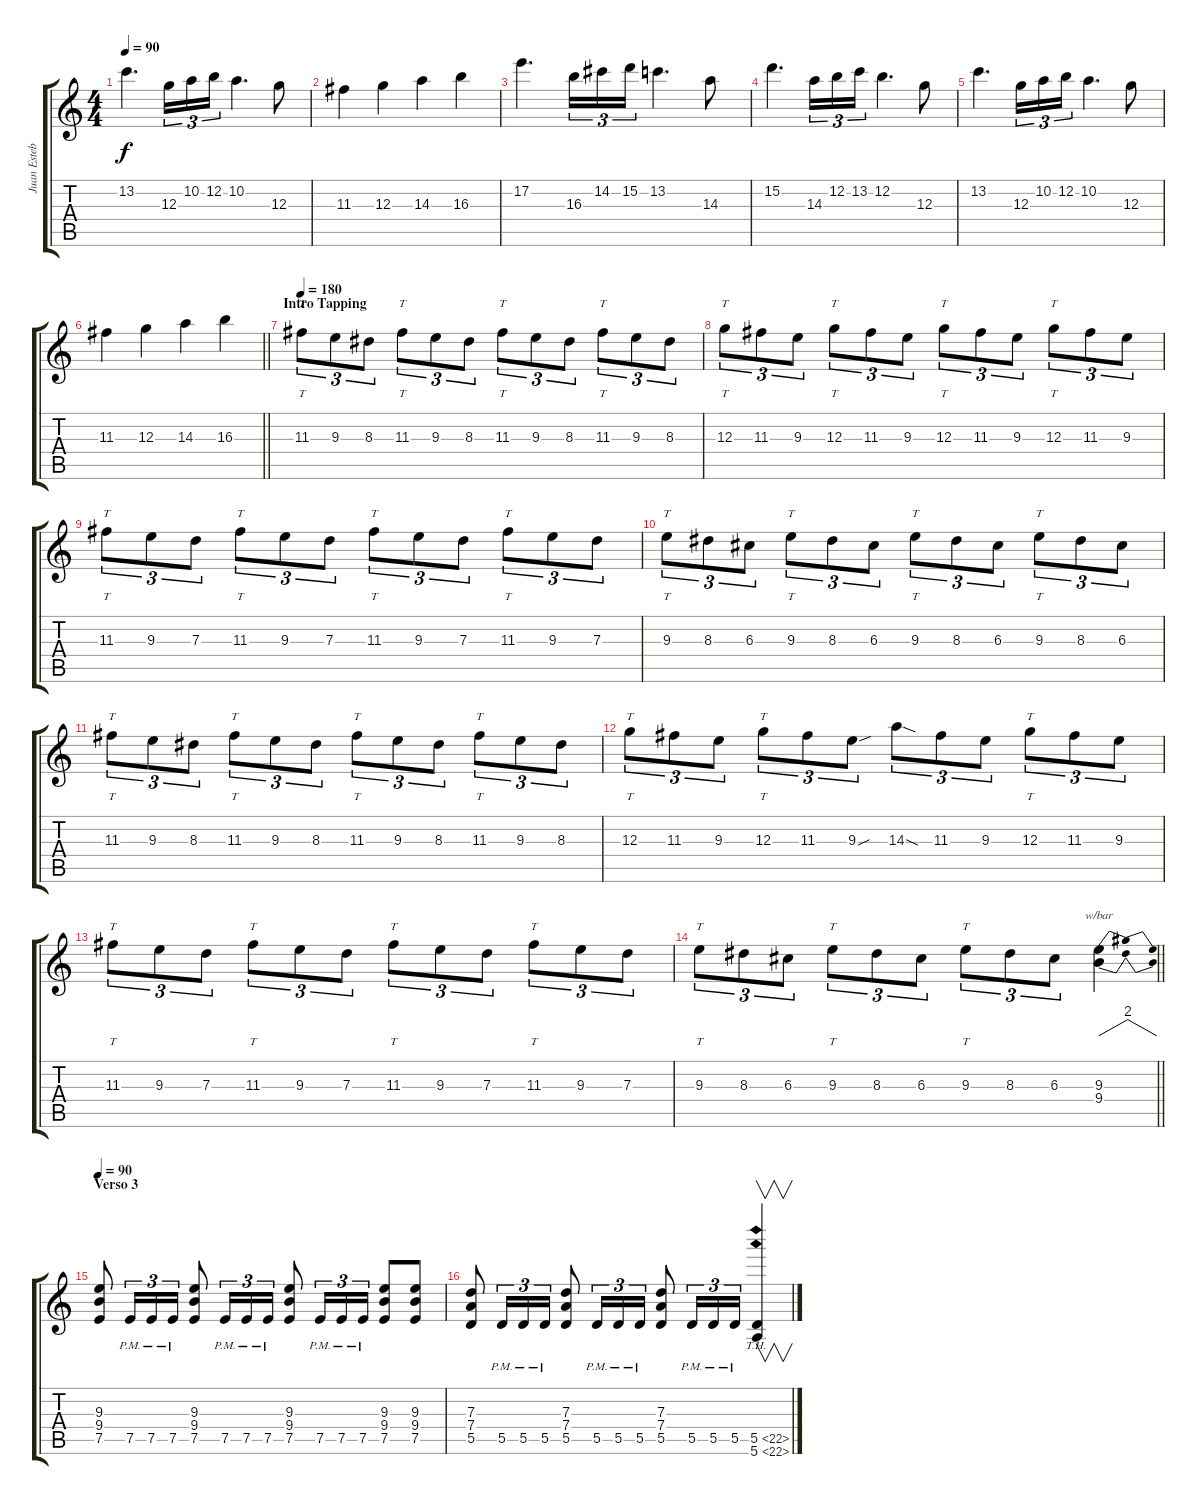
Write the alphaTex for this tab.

\track ("Juan Esteban Echeverry" "Juan Esteb") {instrument distortionguitar}
\staff {score tabs}
\tuning (E4 B3 G3 D3 A2 E2) {hide}
\ts (4 4)
\tempo 90
\clef g2
\ks c
13.2.4{d dy f} 12.3.16{tu (3 2)} 10.2.16{tu (3 2)} 12.2.16{tu (3 2)} 10.2.4{d} 12.3.8 |
11.3.4 12.3.4 14.3.4 16.3.4 |
17.2.4{d} 16.3.16{tu (3 2)} 14.2.16{tu (3 2)} 15.2.16{tu (3 2)} 13.2.4{d} 14.3.8 |
15.2.4{d} 14.3.16{tu (3 2)} 12.2.16{tu (3 2)} 13.2.16{tu (3 2)} 12.2.4{d} 12.3.8 |
13.2.4{d} 12.3.16{tu (3 2)} 10.2.16{tu (3 2)} 12.2.16{tu (3 2)} 10.2.4{d} 12.3.8 |
\barLineRight lightlight
11.3.4 12.3.4 14.3.4 16.3.4 |
\section ("" "Intro Tapping")
\tempo 180
11.3.8{tt tu (3 2) balance 8} 9.3.8{tu (3 2)} 8.3.8{tu (3 2)} 11.3.8{tt tu (3 2)} 9.3.8{tu (3 2)} 8.3.8{tu (3 2)} 11.3.8{tt tu (3 2)} 9.3.8{tu (3 2)} 8.3.8{tu (3 2)} 11.3.8{tt tu (3 2)} 9.3.8{tu (3 2)} 8.3.8{tu (3 2)} |
12.3.8{tt tu (3 2)} 11.3.8{tu (3 2)} 9.3.8{tu (3 2)} 12.3.8{tt tu (3 2)} 11.3.8{tu (3 2)} 9.3.8{tu (3 2)} 12.3.8{tt tu (3 2)} 11.3.8{tu (3 2)} 9.3.8{tu (3 2)} 12.3.8{tt tu (3 2)} 11.3.8{tu (3 2)} 9.3.8{tu (3 2)} |
11.3.8{tt tu (3 2)} 9.3.8{tu (3 2)} 7.3.8{tu (3 2)} 11.3.8{tt tu (3 2)} 9.3.8{tu (3 2)} 7.3.8{tu (3 2)} 11.3.8{tt tu (3 2)} 9.3.8{tu (3 2)} 7.3.8{tu (3 2)} 11.3.8{tt tu (3 2)} 9.3.8{tu (3 2)} 7.3.8{tu (3 2)} |
9.3.8{tt tu (3 2)} 8.3.8{tu (3 2)} 6.3.8{tu (3 2)} 9.3.8{tt tu (3 2)} 8.3.8{tu (3 2)} 6.3.8{tu (3 2)} 9.3.8{tt tu (3 2)} 8.3.8{tu (3 2)} 6.3.8{tu (3 2)} 9.3.8{tt tu (3 2)} 8.3.8{tu (3 2)} 6.3.8{tu (3 2)} |
11.3.8{tt tu (3 2)} 9.3.8{tu (3 2)} 8.3.8{tu (3 2)} 11.3.8{tt tu (3 2)} 9.3.8{tu (3 2)} 8.3.8{tu (3 2)} 11.3.8{tt tu (3 2)} 9.3.8{tu (3 2)} 8.3.8{tu (3 2)} 11.3.8{tt tu (3 2)} 9.3.8{tu (3 2)} 8.3.8{tu (3 2)} |
12.3.8{tt tu (3 2)} 11.3.8{tu (3 2)} 9.3.8{tu (3 2)} 12.3.8{tt tu (3 2)} 11.3.8{tu (3 2)} 9.3{sou}.8{tu (3 2)} 14.3{sod}.8{tu (3 2)} 11.3.8{tu (3 2)} 9.3.8{tu (3 2)} 12.3.8{tt tu (3 2)} 11.3.8{tu (3 2)} 9.3.8{tu (3 2)} |
11.3.8{tt tu (3 2)} 9.3.8{tu (3 2)} 7.3.8{tu (3 2)} 11.3.8{tt tu (3 2)} 9.3.8{tu (3 2)} 7.3.8{tu (3 2)} 11.3.8{tt tu (3 2)} 9.3.8{tu (3 2)} 7.3.8{tu (3 2)} 11.3.8{tt tu (3 2)} 9.3.8{tu (3 2)} 7.3.8{tu (3 2)} |
\barLineRight lightlight
9.3.8{tt tu (3 2)} 8.3.8{tu (3 2)} 6.3.8{tu (3 2)} 9.3.8{tt tu (3 2)} 8.3.8{tu (3 2)} 6.3.8{tu (3 2)} 9.3.8{tt tu (3 2)} 8.3.8{tu (3 2)} 6.3.8{tu (3 2)} (9.3 9.4).4{tbe (dip default 0 0 30 8 60 0)} |
\section ("" "Verso 3")
\tempo 90
(9.3 9.4 7.5).8{balance 13} 7.5{pm}.16{tu (3 2)} 7.5{pm}.16{tu (3 2)} 7.5{pm}.16{tu (3 2)} (9.3 9.4 7.5).8 7.5{pm}.16{tu (3 2)} 7.5{pm}.16{tu (3 2)} 7.5{pm}.16{tu (3 2)} (9.3 9.4 7.5).8 7.5{pm}.16{tu (3 2)} 7.5{pm}.16{tu (3 2)} 7.5{pm}.16{tu (3 2)} (9.3 9.4 7.5).8 (9.3 9.4 7.5).8 |
(7.3 7.4 5.5).8 5.5{pm}.16{tu (3 2)} 5.5{pm}.16{tu (3 2)} 5.5{pm}.16{tu (3 2)} (7.3 7.4 5.5).8 5.5{pm}.16{tu (3 2)} 5.5{pm}.16{tu (3 2)} 5.5{pm}.16{tu (3 2)} (7.3 7.4 5.5).8 5.5{pm}.16{tu (3 2)} 5.5{pm}.16{tu (3 2)} 5.5{pm}.16{tu (3 2)} (5.5{th 17} 5.6{th 17}).4{v}
